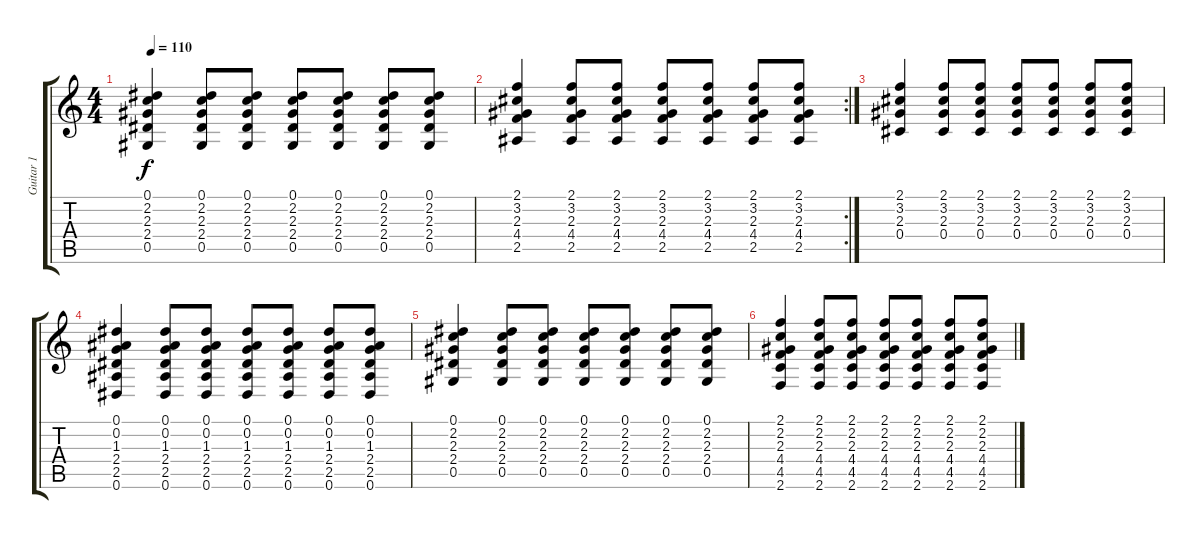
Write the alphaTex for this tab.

\track ("Guitar 1" "Guitar 1") {instrument overdrivenguitar}
\staff {score tabs}
\tuning (Eb4 Bb3 Gb3 Db3 Ab2 Eb2) {hide}
\ts (4 4)
\tempo 110
\clef g2
\ks c
(0.1 2.2 2.3 2.4 0.5).4{dy f} (0.1 2.2 2.3 2.4 0.5).8 (0.1 2.2 2.3 2.4 0.5).8 (0.1 2.2 2.3 2.4 0.5).8 (0.1 2.2 2.3 2.4 0.5).8 (0.1 2.2 2.3 2.4 0.5).8 (0.1 2.2 2.3 2.4 0.5).8 |
\rc 2
(2.1 3.2 2.3 4.4 2.5).4 (2.1 3.2 2.3 4.4 2.5).8 (2.1 3.2 2.3 4.4 2.5).8 (2.1 3.2 2.3 4.4 2.5).8 (2.1 3.2 2.3 4.4 2.5).8 (2.1 3.2 2.3 4.4 2.5).8 (2.1 3.2 2.3 4.4 2.5).8 |
(2.1 3.2 2.3 0.4).4 (2.1 3.2 2.3 0.4).8 (2.1 3.2 2.3 0.4).8 (2.1 3.2 2.3 0.4).8 (2.1 3.2 2.3 0.4).8 (2.1 3.2 2.3 0.4).8 (2.1 3.2 2.3 0.4).8 |
(0.1 0.2 1.3 2.4 2.5 0.6).4 (0.1 0.2 1.3 2.4 2.5 0.6).8 (0.1 0.2 1.3 2.4 2.5 0.6).8 (0.1 0.2 1.3 2.4 2.5 0.6).8 (0.1 0.2 1.3 2.4 2.5 0.6).8 (0.1 0.2 1.3 2.4 2.5 0.6).8 (0.1 0.2 1.3 2.4 2.5 0.6).8 |
(0.1 2.2 2.3 2.4 0.5).4 (0.1 2.2 2.3 2.4 0.5).8 (0.1 2.2 2.3 2.4 0.5).8 (0.1 2.2 2.3 2.4 0.5).8 (0.1 2.2 2.3 2.4 0.5).8 (0.1 2.2 2.3 2.4 0.5).8 (0.1 2.2 2.3 2.4 0.5).8 |
(2.1 2.2 2.3 4.4 4.5 2.6).4 (2.1 2.2 2.3 4.4 4.5 2.6).8 (2.1 2.2 2.3 4.4 4.5 2.6).8 (2.1 2.2 2.3 4.4 4.5 2.6).8 (2.1 2.2 2.3 4.4 4.5 2.6).8 (2.1 2.2 2.3 4.4 4.5 2.6).8 (2.1 2.2 2.3 4.4 4.5 2.6).8
